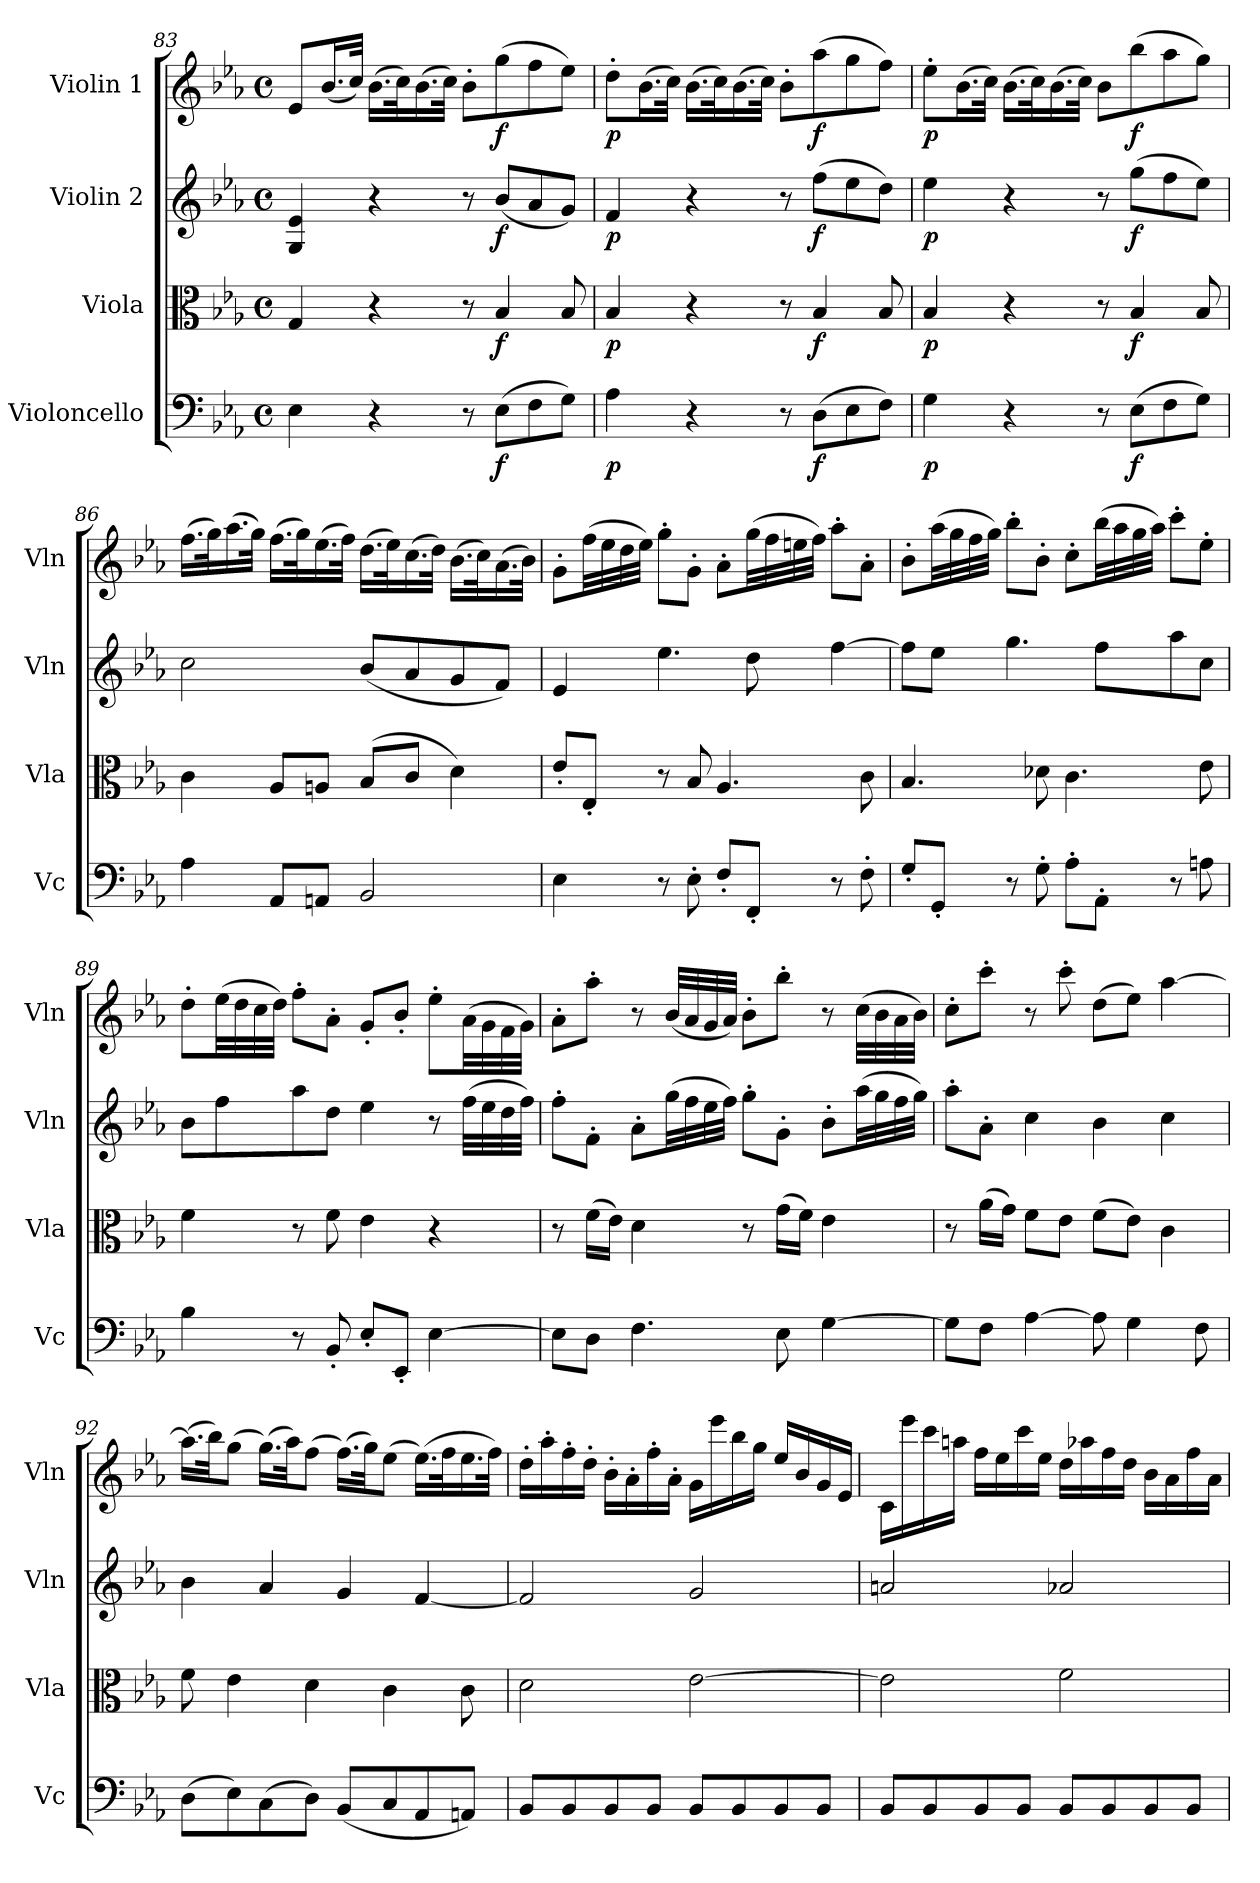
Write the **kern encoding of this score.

**kern	**dynam	**kern	**dynam	**kern	**dynam	**kern	**dynam
*part4	*part4	*part3	*part3	*part2	*part2	*part1	*part1
*staff4	*staff4	*staff3	*staff3	*staff2	*staff2	*staff1	*staff1
*I"Violoncello	*	*I"Viola	*	*I"Violin 2	*	*I"Violin 1	*
*I'Vc	*	*I'Vla	*	*I'Vln	*	*I'Vln	*
!!LO:LB:g=z
*clefF4	*	*clefC3	*	*clefG2	*	*clefG2	*
*k[b-e-a-]	*	*k[b-e-a-]	*	*k[b-e-a-]	*	*k[b-e-a-]	*
*M4/4	*	*M4/4	*	*M4/4	*	*M4/4	*
*met(c)	*	*met(c)	*	*met(c)	*	*met(c)	*
=83	=83	=83	=83	=83	=83	=83	=83
4E-\	.	4G/	.	4G/ 4e-/	.	8e-/L	.
.	.	.	.	.	.	(<16.b-/L	.
.	.	.	.	.	.	32cc/JJk)	.
4r	.	4r	.	4r	.	(>16.b-\LL	.
.	.	.	.	.	.	32cc\K)	.
.	.	.	.	.	.	(>16.b-\	.
.	.	.	.	.	.	32cc\JJk)	.
8r	.	8r	.	8r	.	8b-'\L	.
!	!LO:DY:b	!	!LO:DY:b	!	!LO:DY:b	!	!LO:DY:b
(>8E-\L	f	4B-/	f	(<8b-/L	f	(>8gg\	f
8F\	.	.	.	8a-/	.	8ff\	.
8G\J)	.	8B-/	.	8g/J)	.	8ee-\J)	.
=84	=84	=84	=84	=84	=84	=84	=84
!	!LO:DY:b	!	!LO:DY:b	!	!LO:DY:b	!	!LO:DY:b
4A-\	p	4B-/	p	4f/	p	8dd'\L	p
.	.	.	.	.	.	(>16.b-\L	.
.	.	.	.	.	.	32cc\JJk)	.
4r	.	4r	.	4r	.	(>16.b-\LL	.
.	.	.	.	.	.	32cc\K)	.
.	.	.	.	.	.	(>16.b-\	.
.	.	.	.	.	.	32cc\JJk)	.
8r	.	8r	.	8r	.	8b-'\L	.
!	!LO:DY:b	!	!LO:DY:b	!	!LO:DY:b	!	!LO:DY:b
(>8D\L	f	4B-/	f	(>8ff\L	f	(>8aa-\	f
8E-\	.	.	.	8ee-\	.	8gg\	.
8F\J)	.	8B-/	.	8dd\J)	.	8ff\J)	.
=85	=85	=85	=85	=85	=85	=85	=85
!	!LO:DY:b	!	!LO:DY:b	!	!LO:DY:b	!	!LO:DY:b
4G\	p	4B-/	p	4ee-\	p	8ee-'\L	p
.	.	.	.	.	.	(>16.b-\L	.
.	.	.	.	.	.	32cc\JJk)	.
4r	.	4r	.	4r	.	(>16.b-\LL	.
.	.	.	.	.	.	32cc\K)	.
.	.	.	.	.	.	(>16.b-\	.
.	.	.	.	.	.	32cc\JJk)	.
8r	.	8r	.	8r	.	8b-\L	.
!	!LO:DY:b	!	!LO:DY:b	!	!LO:DY:b	!	!LO:DY:b
(>8E-\L	f	4B-/	f	(>8gg\L	f	(>8bb-\	f
8F\	.	.	.	8ff\	.	8aa-\	.
8G\J)	.	8B-/	.	8ee-\J)	.	8gg\J)	.
!!LO:LB:g=z
=86	=86	=86	=86	=86	=86	=86	=86
4A-\	.	4c\	.	2cc\	.	(>16.ff\LL	.
.	.	.	.	.	.	32gg\K)	.
.	.	.	.	.	.	(>16.aa-\	.
.	.	.	.	.	.	32gg\JJk)	.
8AA-/L	.	8A-/L	.	.	.	(>16.ff\LL	.
.	.	.	.	.	.	32gg\K)	.
8AAn/J	.	8An/J	.	.	.	(>16.ee-\	.
.	.	.	.	.	.	32ff\JJk)	.
2BB-/	.	(>8B-/L	.	(<8b-/L	.	(>16.dd\LL	.
.	.	.	.	.	.	32ee-\K)	.
.	.	8c/J	.	8a-/	.	(>16.cc\	.
.	.	.	.	.	.	32dd\JJk)	.
.	.	4d\)	.	8g/	.	(>16.b-\LL	.
.	.	.	.	.	.	32cc\K)	.
.	.	.	.	8f/J)	.	(>16.a-\	.
.	.	.	.	.	.	32b-\JJk)	.
=87	=87	=87	=87	=87	=87	=87	=87
4E-\	.	8e-'/L	.	4e-/	.	8g'\L	.
.	.	8E-'/J	.	.	.	(>32ff\LL	.
.	.	.	.	.	.	32ee-\	.
.	.	.	.	.	.	32dd\	.
.	.	.	.	.	.	32ee-\JJJ)	.
8r	.	8r	.	4.ee-\	.	8gg'\L	.
8E-'\	.	8B-/	.	.	.	8g'\J	.
8F'/L	.	4.A-/	.	.	.	8a-'\L	.
8FF'/J	.	.	.	8dd\	.	(>32gg\LL	.
.	.	.	.	.	.	32ff\	.
.	.	.	.	.	.	32een\	.
.	.	.	.	.	.	32ff\JJJ)	.
8r	.	.	.	[4ff\	.	8aa-'\L	.
8F'\	.	8c\	.	.	.	8a-'\J	.
=88	=88	=88	=88	=88	=88	=88	=88
8G'/L	.	4.B-/	.	8ff\L]	.	8b-'\L	.
8GG'/J	.	.	.	8ee-\J	.	(>32aa-\LL	.
.	.	.	.	.	.	32gg\	.
.	.	.	.	.	.	32ff\	.
.	.	.	.	.	.	32gg\JJJ)	.
8r	.	.	.	4.gg\	.	8bb-'\L	.
8G'\	.	8d-X\	.	.	.	8b-'\J	.
8A-'\L	.	4.c\	.	.	.	8cc'\L	.
8AA-'\J	.	.	.	8ff\L	.	(>32bb-\LL	.
.	.	.	.	.	.	32aa-\	.
.	.	.	.	.	.	32gg\	.
.	.	.	.	.	.	32aa-\JJJ)	.
8r	.	.	.	8aa-\	.	8ccc'\L	.
8An\	.	8e-\	.	8cc\J	.	8ee-'\J	.
!!LO:PB:g=z
=89	=89	=89	=89	=89	=89	=89	=89
4B-\	.	4f\	.	8b-\L	.	8dd'\L	.
.	.	.	.	8ff\	.	(>32ee-\LL	.
.	.	.	.	.	.	32dd\	.
.	.	.	.	.	.	32cc\	.
.	.	.	.	.	.	32dd\JJJ)	.
8r	.	8r	.	8aa-\	.	8ff'\L	.
8BB-'/	.	8f\	.	8dd\J	.	8a-'\J	.
8E-'/L	.	4e-\	.	4ee-\	.	8g'/L	.
8EE-'/J	.	.	.	.	.	8b-'/J	.
[4E-\	.	4r	.	8r	.	8ee-'\L	.
.	.	.	.	(>32ff\LLL	.	(>32a-\LL	.
.	.	.	.	32ee-\	.	32g\	.
.	.	.	.	32dd\	.	32f\	.
.	.	.	.	32ff\JJJ)	.	32g\JJJ)	.
=90	=90	=90	=90	=90	=90	=90	=90
8E-\L]	.	8r	.	8ff'\L	.	8a-'\L	.
8D\J	.	(>16f\LL	.	8f'\J	.	8aa-'\J	.
.	.	16e-\JJ)	.	.	.	.	.
4.F\	.	4d\	.	8a-'\L	.	8r	.
.	.	.	.	(>32gg\LL	.	(<32b-/LLL	.
.	.	.	.	32ff\	.	32a-/	.
.	.	.	.	32ee-\	.	32g/	.
.	.	.	.	32ff\JJJ)	.	32a-/JJJ)	.
.	.	8r	.	8gg'\L	.	8b-'\L	.
8E-\	.	(>16g\LL	.	8g'\J	.	8bb-'\J	.
.	.	16f\JJ)	.	.	.	.	.
[4G\	.	4e-\	.	8b-'\L	.	8r	.
.	.	.	.	(>32aa-\LL	.	(>32cc\LLL	.
.	.	.	.	32gg\	.	32b-\	.
.	.	.	.	32ff\	.	32a-\	.
.	.	.	.	32gg\JJJ)	.	32b-\JJJ)	.
=91	=91	=91	=91	=91	=91	=91	=91
8G\L]	.	8r	.	8aa-'\L	.	8cc'\L	.
8F\J	.	(>16a-\LL	.	8a-'\J	.	8ccc'\J	.
.	.	16g\JJ)	.	.	.	.	.
[4A-\	.	8f\L	.	4cc\	.	8r	.
.	.	8e-\J	.	.	.	8ccc'\	.
8A-\]	.	(>8f\L	.	4b-\	.	(>8dd\L	.
4G\	.	8e-\J)	.	.	.	8ee-\J)	.
.	.	4c\	.	4cc\	.	[4aa-\	.
8F\	.	.	.	.	.	.	.
!!LO:LB:g=z
=92	=92	=92	=92	=92	=92	=92	=92
(>8D\L	.	8f\	.	4b-\	.	(>16.aa-\LL]	.
.	.	.	.	.	.	32bb-\JK)	.
8E-\)	.	4e-\	.	.	.	(>8gg\J	.
(>8C\	.	.	.	4a-/	.	(>16.gg\LL)	.
.	.	.	.	.	.	32aa-\JK)	.
8D\J)	.	4d\	.	.	.	(>8ff\J	.
(<8BB-/L	.	.	.	4g/	.	(>16.ff\LL)	.
.	.	.	.	.	.	32gg\JK)	.
8C/	.	4c\	.	.	.	(>8ee-\J	.
8AA-/	.	.	.	[4f/	.	(>16.ee-\LL)	.
.	.	.	.	.	.	32ff\K	.
8AAn/J)	.	8c\	.	.	.	16.ee-\	.
.	.	.	.	.	.	32ff\JJk)	.
=93	=93	=93	=93	=93	=93	=93	=93
8BB-/L	.	2d\	.	2f/]	.	16dd'\LL	.
.	.	.	.	.	.	16aa-'\	.
8BB-/	.	.	.	.	.	16ff'\	.
.	.	.	.	.	.	16dd'\JJ	.
8BB-/	.	.	.	.	.	16b-'\LL	.
.	.	.	.	.	.	16a-'\	.
8BB-/J	.	.	.	.	.	16ff'\	.
.	.	.	.	.	.	16a-'\JJ	.
8BB-/L	.	[2e-\	.	2g/	.	16g\LL	.
.	.	.	.	.	.	16eee-\	.
8BB-/	.	.	.	.	.	16bb-\	.
.	.	.	.	.	.	16gg\JJ	.
8BB-/	.	.	.	.	.	16ee-/LL	.
.	.	.	.	.	.	16b-/	.
8BB-/J	.	.	.	.	.	16g/	.
.	.	.	.	.	.	16e-/JJ	.
=94	=94	=94	=94	=94	=94	=94	=94
8BB-/L	.	2e-\]	.	2an/	.	16c\LL	.
.	.	.	.	.	.	16eee-\	.
8BB-/	.	.	.	.	.	16ccc\	.
.	.	.	.	.	.	16aan\JJ	.
8BB-/	.	.	.	.	.	16ff\LL	.
.	.	.	.	.	.	16ee-\	.
8BB-/J	.	.	.	.	.	16ccc\	.
.	.	.	.	.	.	16ee-\JJ	.
8BB-/L	.	2f\	.	2a-X/	.	16dd\LL	.
.	.	.	.	.	.	16aa-X\	.
8BB-/	.	.	.	.	.	16ff\	.
.	.	.	.	.	.	16dd\JJ	.
8BB-/	.	.	.	.	.	16b-\LL	.
.	.	.	.	.	.	16a-\	.
8BB-/J	.	.	.	.	.	16ff\	.
.	.	.	.	.	.	16a-\JJ	.
=	=	=	=	=	=	=	=
*-	*-	*-	*-	*-	*-	*-	*-
